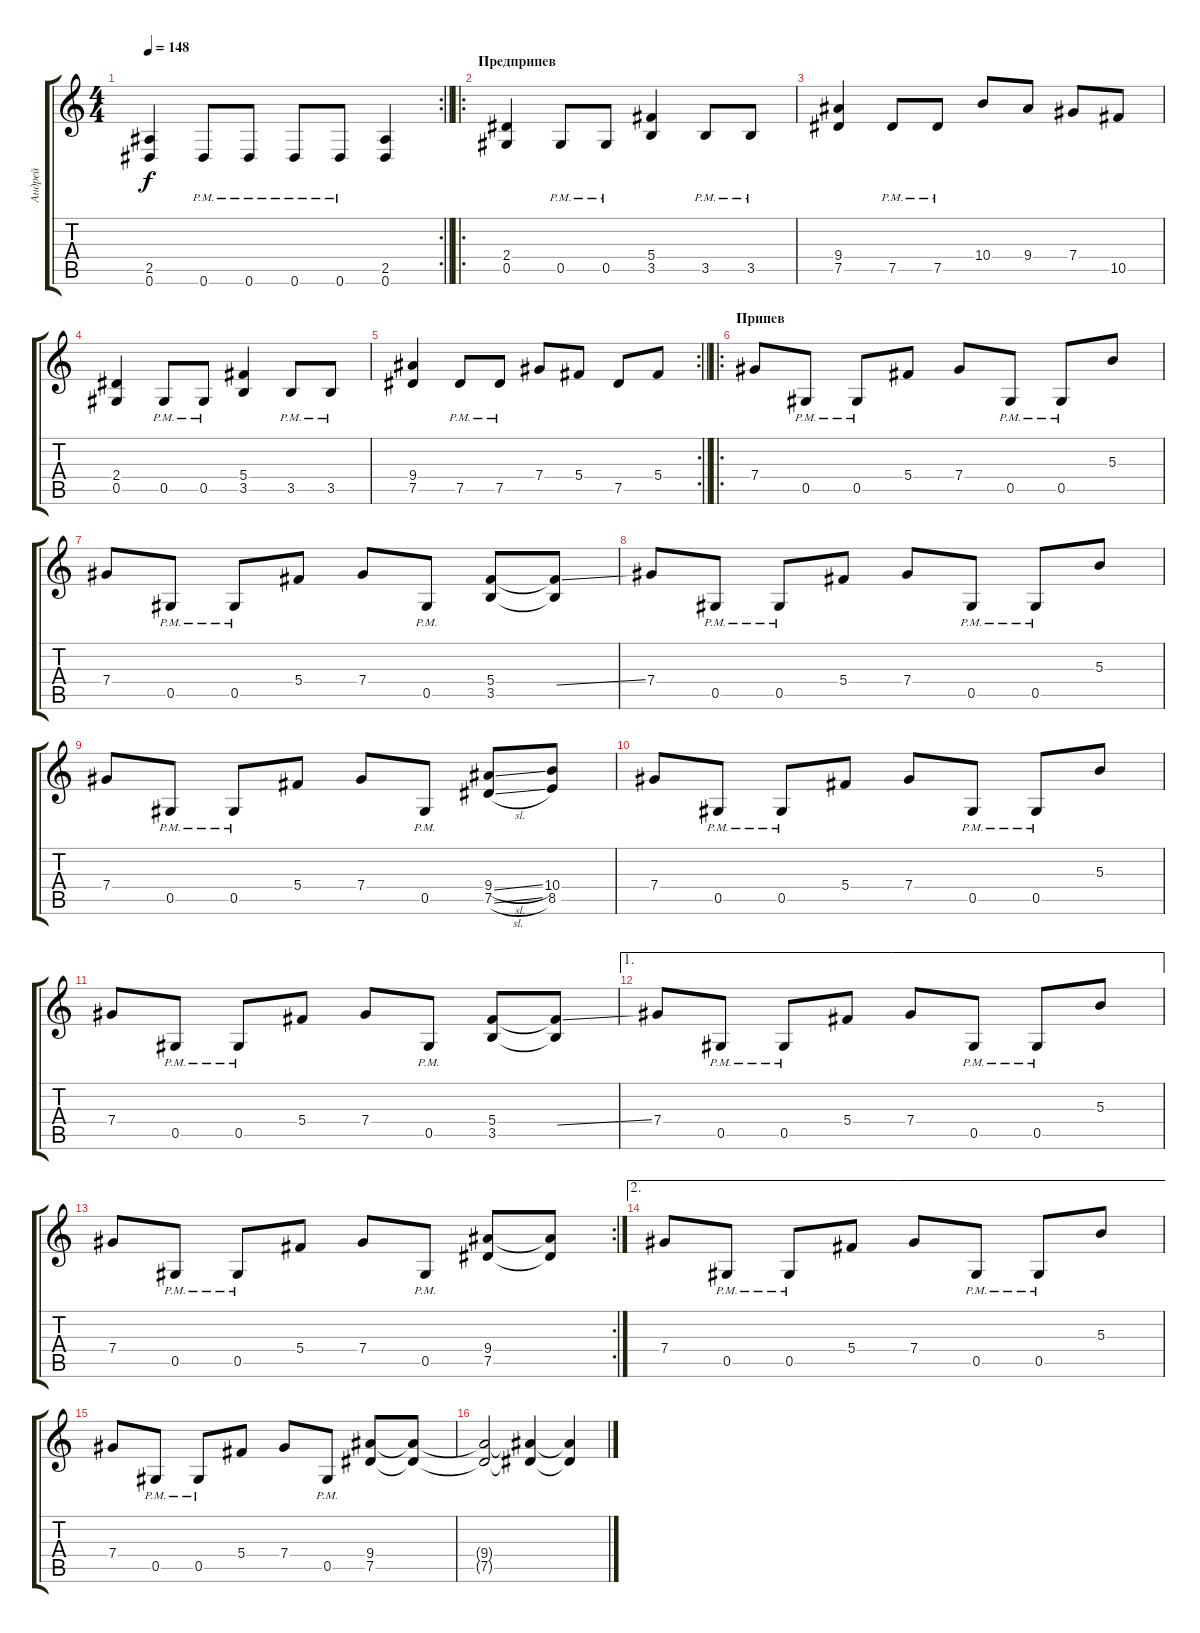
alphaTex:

\track ("Андрей" "Андрей") {instrument distortionguitar}
\staff {score tabs}
\tuning (Eb4 Bb3 Gb3 Db3 Ab2 Eb2) {hide}
\rc 2
\ts (4 4)
\tempo 148
\clef g2
\barLineRight lightlight
\ks c
(2.5 0.6).4{dy f} 0.6{pm}.8 0.6{pm}.8 0.6{pm}.8 0.6{pm}.8 (2.5 0.6).4 |
\ro
\section ("" "Предприпев")
(2.4 0.5).4 0.5{pm}.8 0.5{pm}.8 (5.4 3.5).4 3.5{pm}.8 3.5{pm}.8 |
(9.4 7.5).4 7.5{pm}.8 7.5{pm}.8 10.4.8 9.4.8 7.4.8 10.5.8 |
(2.4 0.5).4 0.5{pm}.8 0.5{pm}.8 (5.4 3.5).4 3.5{pm}.8 3.5{pm}.8 |
\rc 2
\barLineRight lightlight
(9.4 7.5).4 7.5{pm}.8 7.5{pm}.8 7.4.8 5.4.8 7.5.8 5.4.8 |
\ro
\section ("" "Припев")
7.4.8 0.5{pm}.8 0.5{pm}.8 5.4.8 7.4.8 0.5{pm}.8 0.5{pm}.8 5.3.8 |
7.4.8 0.5{pm}.8 0.5{pm}.8 5.4.8 7.4.8 0.5{pm}.8 (5.4 3.5).8 (5.4{ss t} 3.5{t}).8 |
7.4.8 0.5{pm}.8 0.5{pm}.8 5.4.8 7.4.8 0.5{pm}.8 0.5{pm}.8 5.3.8 |
7.4.8 0.5{pm}.8 0.5{pm}.8 5.4.8 7.4.8 0.5{pm}.8 (9.4{sl} 7.5{sl}).8 (10.4 8.5).8 |
7.4.8 0.5{pm}.8 0.5{pm}.8 5.4.8 7.4.8 0.5{pm}.8 0.5{pm}.8 5.3.8 |
7.4.8 0.5{pm}.8 0.5{pm}.8 5.4.8 7.4.8 0.5{pm}.8 (5.4 3.5).8 (5.4{ss t} 3.5{t}).8 |
\ae 1
7.4.8 0.5{pm}.8 0.5{pm}.8 5.4.8 7.4.8 0.5{pm}.8 0.5{pm}.8 5.3.8 |
\rc 2
7.4.8 0.5{pm}.8 0.5{pm}.8 5.4.8 7.4.8 0.5{pm}.8 (9.4 7.5).8 (9.4{t} 7.5{t}).8 |
\ae 2
7.4.8 0.5{pm}.8 0.5{pm}.8 5.4.8 7.4.8 0.5{pm}.8 0.5{pm}.8 5.3.8 |
7.4.8 0.5{pm}.8 0.5{pm}.8 5.4.8 7.4.8 0.5{pm}.8 (9.4 7.5).8 (9.4{t} 7.5{t}).8 |
(9.4{t} 7.5{t}).2 (9.4{t} 7.5{t}).4 (9.4{t} 7.5{t}).4
